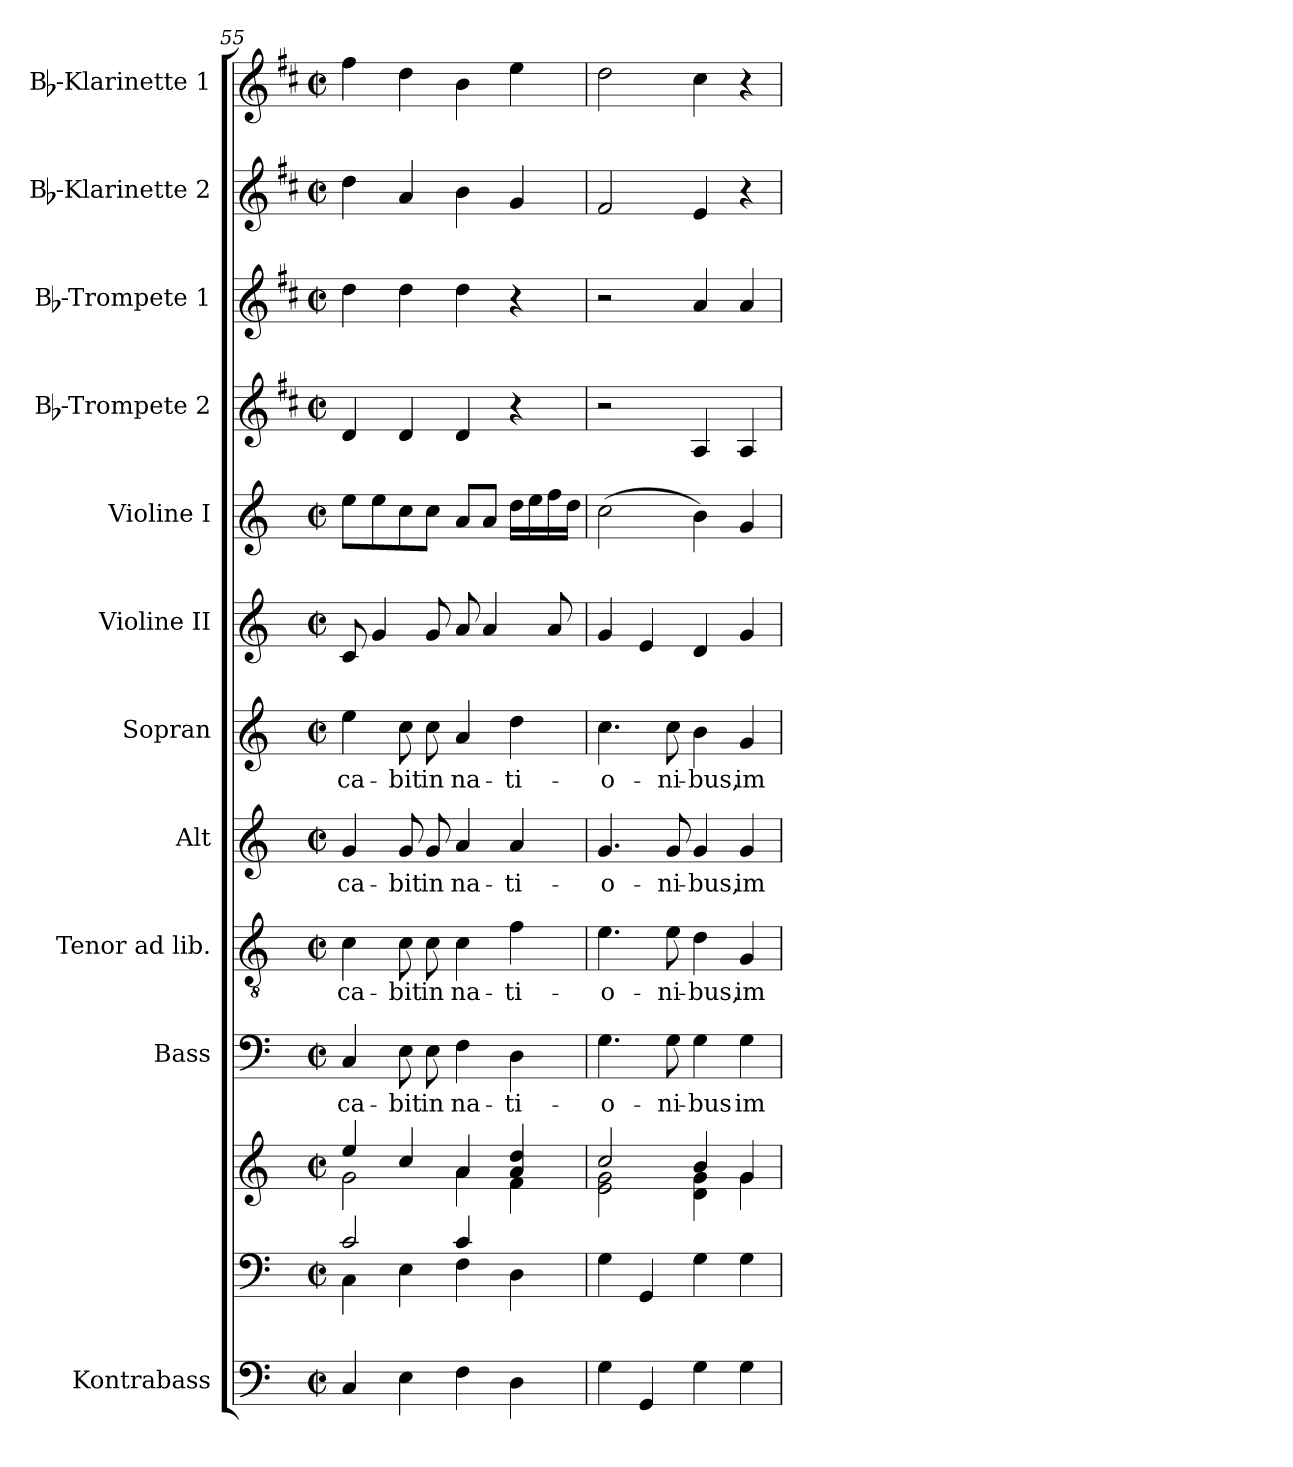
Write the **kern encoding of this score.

**kern	**kern	**kern	**kern	**text	**kern	**text	**kern	**text	**kern	**text	**kern	**kern	**kern	**kern	**kern	**kern
*part12	*part11	*part11	*part10	*part10	*part9	*part9	*part8	*part8	*part7	*part7	*part6	*part5	*part4	*part3	*part2	*part1
*staff13	*staff12	*staff11	*staff10	*staff10	*staff9	*staff9	*staff8	*staff8	*staff7	*staff7	*staff6	*staff5	*staff4	*staff3	*staff2	*staff1
*I"Kontrabass	*	*	*I"Bass	*	*I"Tenor ad lib.	*	*I"Alt	*	*I"Sopran	*	*I"Violine II	*I"Violine I	*I"Bb-Trompete 2	*I"Bb-Trompete 1	*I"Bb-Klarinette 2	*I"Bb-Klarinette 1
*I'Kb.	*	*	*I'B.	*	*I'T.	*	*I'A.	*	*I'S.	*	*I'Vl. II	*I'Vl. I	*I'Bb Trp. 2	*I'Bb Trp. 1	*I'Bb Kl. 2	*I'Bb Kl. 1
*clefF4	*clefF4	*clefG2	*clefF4	*	*clefGv2	*	*clefG2	*	*clefG2	*	*clefG2	*clefG2	*clefG2	*clefG2	*clefG2	*clefG2
*ITrd7c12	*	*	*	*	*	*	*	*	*	*	*	*	*ITrd1c2	*ITrd1c2	*ITrd1c2	*ITrd1c2
*k[]	*k[]	*k[]	*k[]	*	*k[]	*	*k[]	*	*k[]	*	*k[]	*k[]	*k[]	*k[]	*k[]	*k[]
*C:	*C:	*C:	*C:	*	*C:	*	*C:	*	*C:	*	*C:	*C:	*C:	*C:	*C:	*C:
*M2/2	*M2/2	*M2/2	*M2/2	*	*M2/2	*	*M2/2	*	*M2/2	*	*M2/2	*M2/2	*M2/2	*M2/2	*M2/2	*M2/2
*met(c|)	*met(c|)	*met(c|)	*met(c|)	*	*met(c|)	*	*met(c|)	*	*met(c|)	*	*met(c|)	*met(c|)	*met(c|)	*met(c|)	*met(c|)	*met(c|)
=55	=55	=55	=55	=55	=55	=55	=55	=55	=55	=55	=55	=55	=55	=55	=55	=55
*	*^	*^	*	*	*	*	*	*	*	*	*	*	*	*	*	*
!	!	!	!	!	!	!LO:LY:b	!	!LO:LY:b	!	!LO:LY:b	!	!LO:LY:b	!	!	!	!	!	!
4CC/	2c/	4C\	4ee/	2g\	4C/	-ca-	4c\	-ca-	4g/	-ca-	4ee\	-ca-	8c/	8ee\L	4c/	4cc\	4cc\	4ee\
.	.	.	.	.	.	.	.	.	.	.	.	.	4g/	8ee\	.	.	.	.
!	!	!	!	!	!	!LO:LY:b	!	!LO:LY:b	!	!LO:LY:b	!	!LO:LY:b	!	!	!	!	!	!
4EE\	.	4E\	4cc/	.	8E\	-bit	8c\	-bit	8g/	-bit	8cc\	-bit	.	8cc\	4c/	4cc\	4g/	4cc\
!	!	!	!	!	!	!LO:LY:b	!	!LO:LY:b	!	!LO:LY:b	!	!LO:LY:b	!	!	!	!	!	!
.	.	.	.	.	8E\	in	8c\	in	8g/	in	8cc\	in	8g/	8cc\J	.	.	.	.
!	!	!	!	!	!	!LO:LY:b	!	!LO:LY:b	!	!LO:LY:b	!	!LO:LY:b	!	!	!	!	!	!
4FF\	4c/	4F\	4a/	4a\	4F\	na-	4c\	na-	4a/	na-	4a/	na-	8a/	8a/L	4c/	4cc\	4a\	4a\
.	.	.	.	.	.	.	.	.	.	.	.	.	4a/	8a/J	.	.	.	.
!	!	!	!	!	!	!LO:LY:b	!	!LO:LY:b	!	!LO:LY:b	!	!LO:LY:b	!	!	!	!	!	!
4DD\	4ryy	4D\	4a/ 4dd/	4f\	4D\	-ti-	4f\	-ti-	4a/	-ti-	4dd\	-ti-	.	16dd\LL	4r	4r	4f/	4dd\
.	.	.	.	.	.	.	.	.	.	.	.	.	.	16ee\	.	.	.	.
.	.	.	.	.	.	.	.	.	.	.	.	.	8a/	16ff\	.	.	.	.
.	.	.	.	.	.	.	.	.	.	.	.	.	.	16dd\JJ	.	.	.	.
*	*v	*v	*	*	*	*	*	*	*	*	*	*	*	*	*	*	*	*
=56	=56	=56	=56	=56	=56	=56	=56	=56	=56	=56	=56	=56	=56	=56	=56	=56	=56
!	!	!	!	!	!LO:LY:b	!	!LO:LY:b	!	!LO:LY:b	!	!LO:LY:b	!	!	!	!	!	!
4GG\	4G\	2cc/	2e\ 2g\	4.G\	-o-	4.e\	-o-	4.g/	-o-	4.cc\	-o-	4g/	(>2cc\	2r	2r	2e/	2cc\
4GGG/	4GG/	.	.	.	.	.	.	.	.	.	.	4e/	.	.	.	.	.
!	!	!	!	!	!LO:LY:b	!	!LO:LY:b	!	!LO:LY:b	!	!LO:LY:b	!	!	!	!	!	!
.	.	.	.	8G\	-ni-	8e\	-ni-	8g/	-ni-	8cc\	-ni-	.	.	.	.	.	.
!	!	!	!	!	!LO:LY:b	!	!LO:LY:b	!	!LO:LY:b	!	!LO:LY:b	!	!	!	!	!	!
4GG\	4G\	4b/	4d\ 4g\	4G\	-bus	4d\	-bus,	4g/	-bus,	4b\	-bus,	4d/	4b\)	4G/	4g/	4d/	4b\
!	!	!	!	!	!LO:LY:b	!	!LO:LY:b	!	!LO:LY:b	!	!LO:LY:b	!	!	!	!	!	!
4GG\	4G\	4g/	4g\	4G\	im-	4G/	im-	4g/	im-	4g/	im-	4g/	4g/	4G/	4g/	4r	4r
*	*	*v	*v	*	*	*	*	*	*	*	*	*	*	*	*	*	*
=	=	=	=	=	=	=	=	=	=	=	=	=	=	=	=	=
*-	*-	*-	*-	*-	*-	*-	*-	*-	*-	*-	*-	*-	*-	*-	*-	*-
